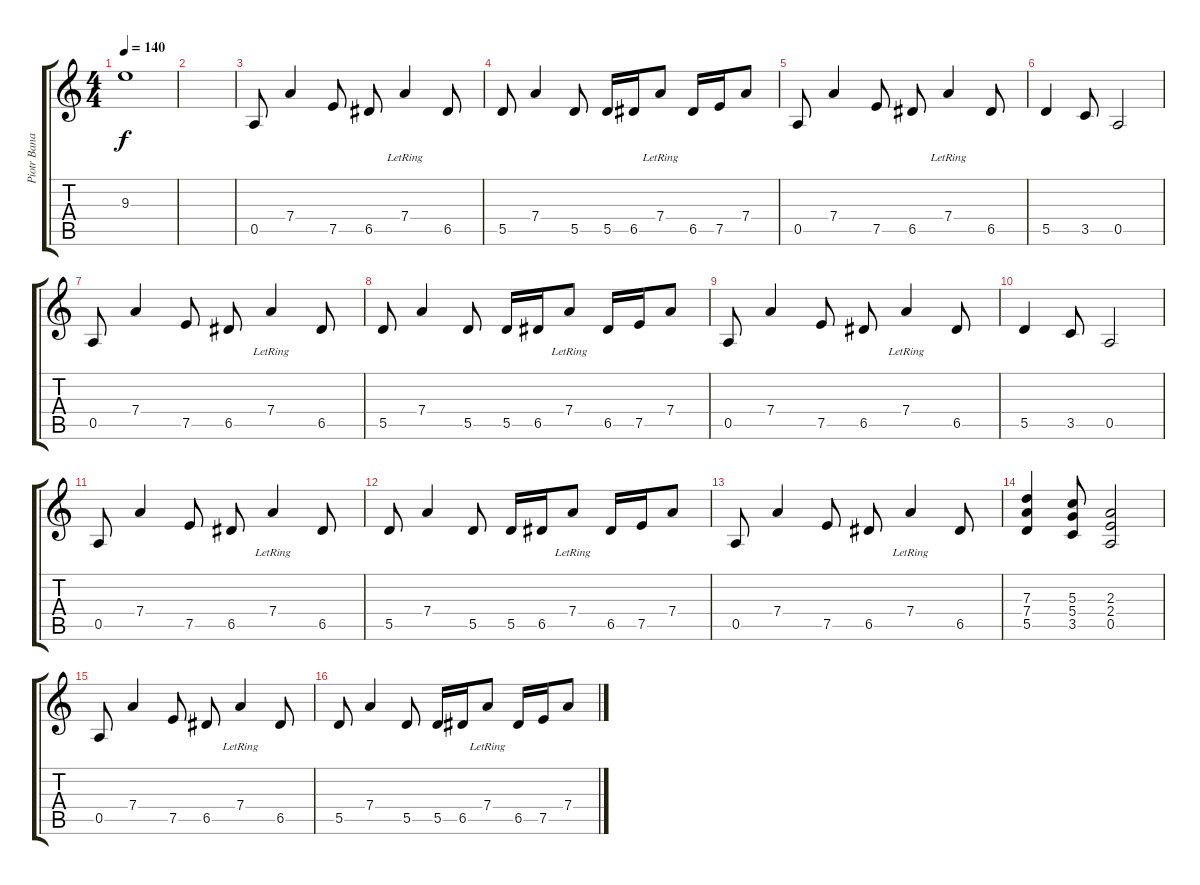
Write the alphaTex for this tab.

\track ("Piotr Banach (Prowadząca)" "Piotr Bana") {instrument overdrivenguitar}
\staff {score tabs}
\tuning (E4 B3 G3 D3 A2 E2) {hide}
\ts (4 4)
\tempo 140
\clef g2
\ks c
9.3{t}.1{dy f} |
|
0.5.8{instrument electricguitarclean} 7.4.4 7.5.8 6.5.8 7.4{lr}.4 6.5.8 |
5.5.8 7.4.4 5.5.8 5.5.16 6.5.16 7.4{lr}.8 6.5.16 7.5.16 7.4.8 |
0.5.8 7.4.4 7.5.8 6.5.8 7.4{lr}.4 6.5.8 |
5.5.4 3.5.8 0.5.2 |
0.5.8 7.4.4 7.5.8 6.5.8 7.4{lr}.4 6.5.8 |
5.5.8 7.4.4 5.5.8 5.5.16 6.5.16 7.4{lr}.8 6.5.16 7.5.16 7.4.8 |
0.5.8 7.4.4 7.5.8 6.5.8 7.4{lr}.4 6.5.8 |
5.5.4{instrument overdrivenguitar} 3.5.8 0.5.2 |
0.5.8 7.4.4 7.5.8 6.5.8 7.4{lr}.4 6.5.8 |
5.5.8 7.4.4 5.5.8 5.5.16 6.5.16 7.4{lr}.8 6.5.16 7.5.16 7.4.8 |
0.5.8 7.4.4 7.5.8 6.5.8 7.4{lr}.4 6.5.8 |
(7.3 7.4 5.5).4{instrument overdrivenguitar} (5.3 5.4 3.5).8 (2.3 2.4 0.5).2 |
0.5.8 7.4.4 7.5.8 6.5.8 7.4{lr}.4 6.5.8 |
5.5.8 7.4.4 5.5.8 5.5.16 6.5.16 7.4{lr}.8 6.5.16 7.5.16 7.4.8
